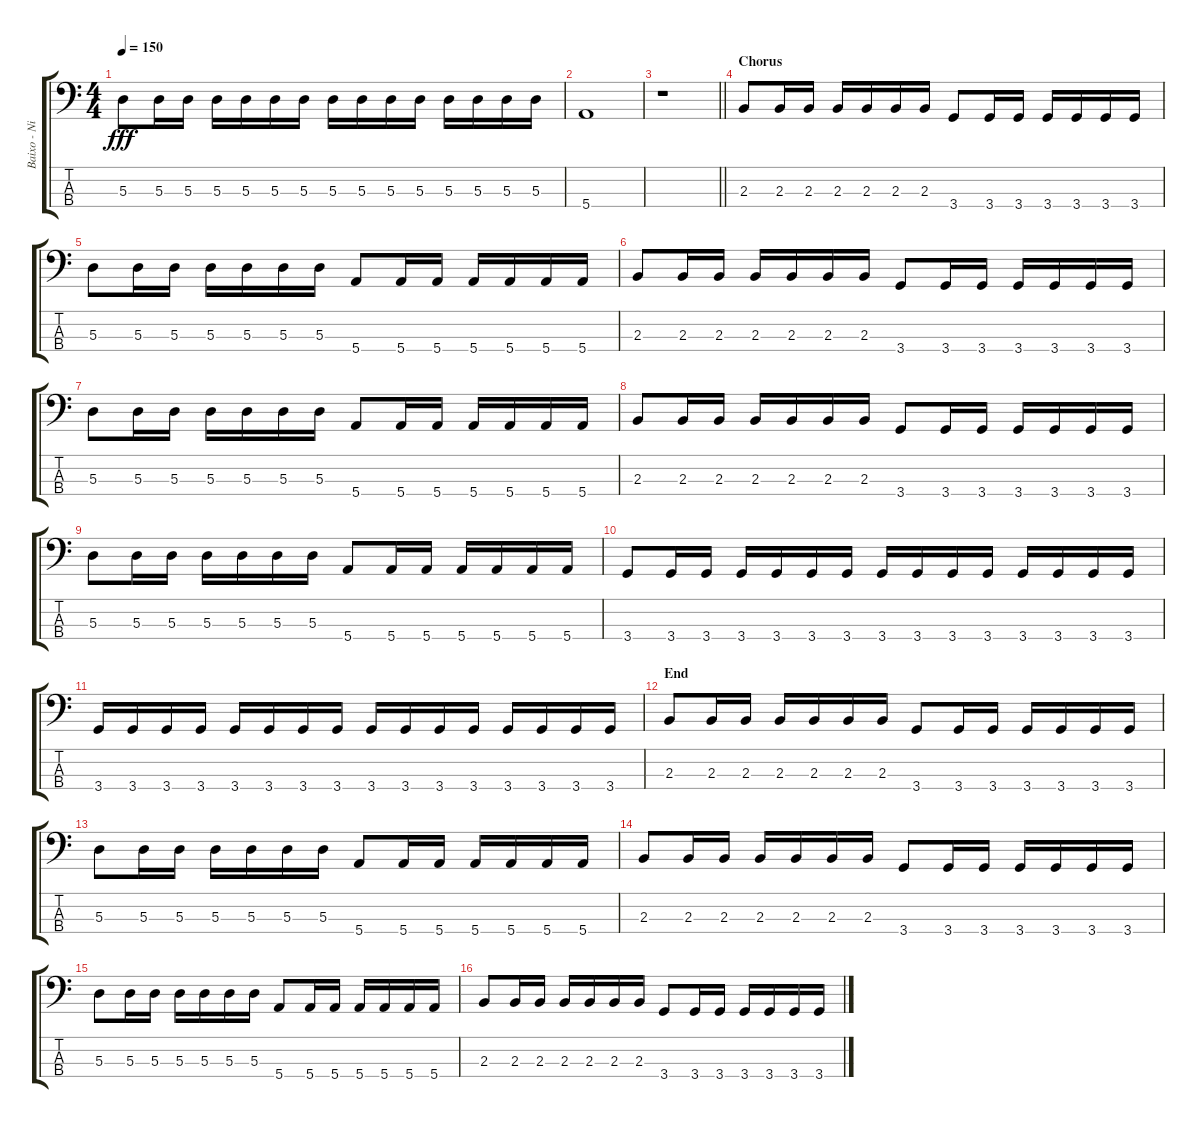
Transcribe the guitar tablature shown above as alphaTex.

\track ("Baixo - Nikola" "Baixo - Ni") {instrument electricbasspick}
\staff {score tabs}
\tuning (G2 D2 A1 E1) {hide}
\ts (4 4)
\tempo 150
\clef f4
\ks c
5.3.8{dy fff} 5.3.16 5.3.16 5.3.16 5.3.16 5.3.16 5.3.16 5.3.16 5.3.16 5.3.16 5.3.16 5.3.16 5.3.16 5.3.16 5.3.16 |
5.4.1 |
\barLineRight lightlight
r.1 |
\section ("" "Chorus")
2.3.8 2.3.16 2.3.16 2.3.16 2.3.16 2.3.16 2.3.16 3.4.8 3.4.16 3.4.16 3.4.16 3.4.16 3.4.16 3.4.16 |
5.3.8 5.3.16 5.3.16 5.3.16 5.3.16 5.3.16 5.3.16 5.4.8 5.4.16 5.4.16 5.4.16 5.4.16 5.4.16 5.4.16 |
2.3.8 2.3.16 2.3.16 2.3.16 2.3.16 2.3.16 2.3.16 3.4.8 3.4.16 3.4.16 3.4.16 3.4.16 3.4.16 3.4.16 |
5.3.8 5.3.16 5.3.16 5.3.16 5.3.16 5.3.16 5.3.16 5.4.8 5.4.16 5.4.16 5.4.16 5.4.16 5.4.16 5.4.16 |
2.3.8 2.3.16 2.3.16 2.3.16 2.3.16 2.3.16 2.3.16 3.4.8 3.4.16 3.4.16 3.4.16 3.4.16 3.4.16 3.4.16 |
5.3.8 5.3.16 5.3.16 5.3.16 5.3.16 5.3.16 5.3.16 5.4.8 5.4.16 5.4.16 5.4.16 5.4.16 5.4.16 5.4.16 |
3.4.8 3.4.16 3.4.16 3.4.16 3.4.16 3.4.16 3.4.16 3.4.16 3.4.16 3.4.16 3.4.16 3.4.16 3.4.16 3.4.16 3.4.16 |
3.4.16 3.4.16 3.4.16 3.4.16 3.4.16 3.4.16 3.4.16 3.4.16 3.4.16 3.4.16 3.4.16 3.4.16 3.4.16 3.4.16 3.4.16 3.4.16 |
\section ("" "End")
2.3.8 2.3.16 2.3.16 2.3.16 2.3.16 2.3.16 2.3.16 3.4.8 3.4.16 3.4.16 3.4.16 3.4.16 3.4.16 3.4.16 |
5.3.8 5.3.16 5.3.16 5.3.16 5.3.16 5.3.16 5.3.16 5.4.8 5.4.16 5.4.16 5.4.16 5.4.16 5.4.16 5.4.16 |
2.3.8 2.3.16 2.3.16 2.3.16 2.3.16 2.3.16 2.3.16 3.4.8 3.4.16 3.4.16 3.4.16 3.4.16 3.4.16 3.4.16 |
5.3.8 5.3.16 5.3.16 5.3.16 5.3.16 5.3.16 5.3.16 5.4.8 5.4.16 5.4.16 5.4.16 5.4.16 5.4.16 5.4.16 |
2.3.8 2.3.16 2.3.16 2.3.16 2.3.16 2.3.16 2.3.16 3.4.8 3.4.16 3.4.16 3.4.16 3.4.16 3.4.16 3.4.16
